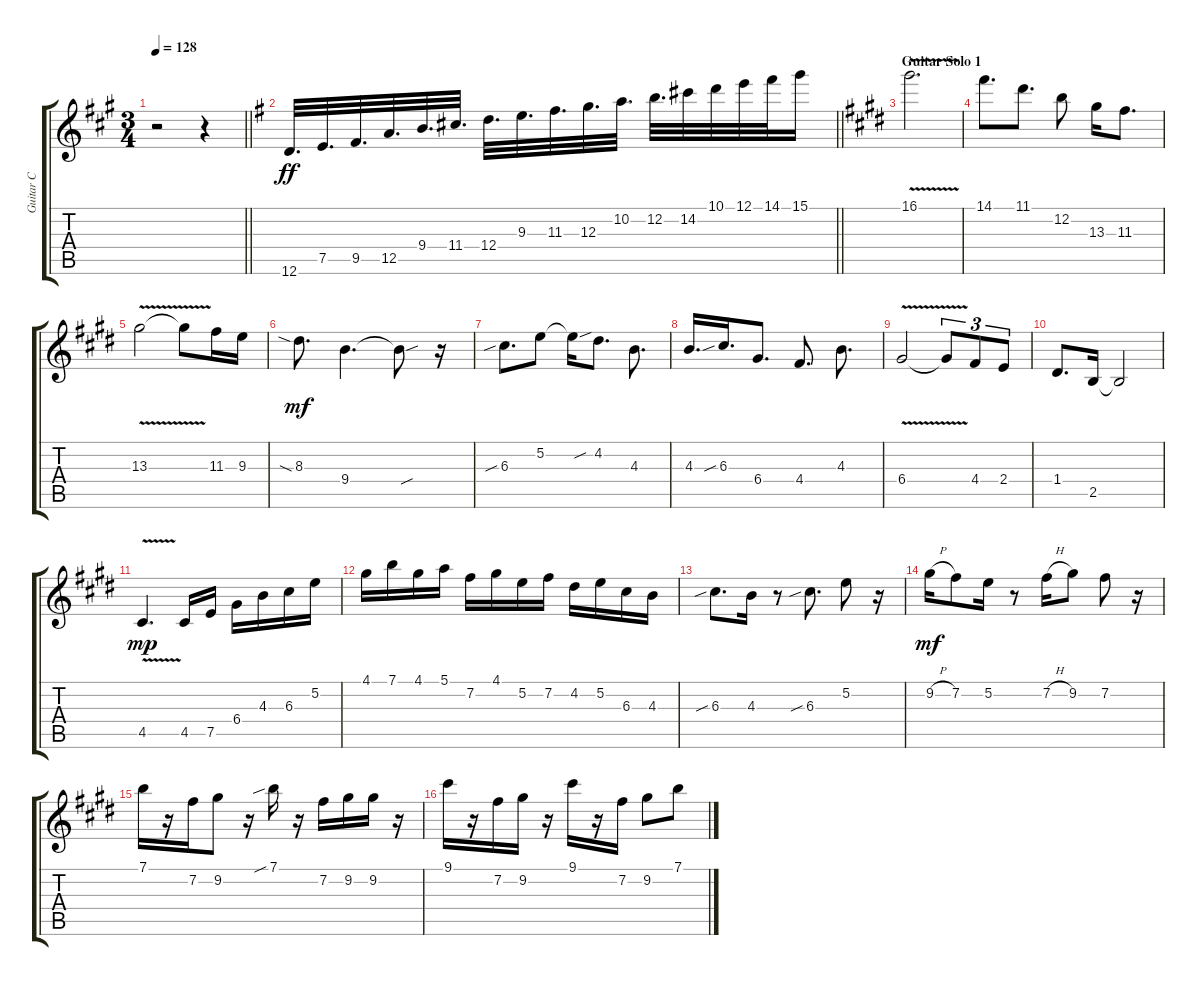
\track ("Guitar C" "Guitar C") {instrument overdrivenguitar}
\staff {score tabs}
\tuning (E4 B3 G3 D3 A2 D2) {hide}
\ts (3 4)
\tempo 128
\clef g2
\barLineRight lightlight
\ks a
r.2{dy ff} r.4 |
\barLineRight lightlight
\ks g
12.6.32{d} 7.5.32{d} 9.5.32{d} 12.5.32{d} 9.4.32{d} 11.4.32{d} 12.4.32{d} 9.3.32{d} 11.3.32{d} 12.3.32{d} 10.2.32{d} 12.2.32{d} 14.2.32 10.1.32 12.1.32 14.1.32 15.1.16 |
\section ("" "Guitar Solo 1")
\ks e
16.1{v}.2{d} |
14.1.8{d} 11.1.8{d} 12.2.8 13.3.16 11.3.8{d} |
13.3{v}.2 13.3{v t}.8 11.3.16 9.3.16 |
8.3{sia}.8{d dy mf} 9.4.4{d} 9.4{sou t}.8 r.16 |
6.3{sib}.8{d} 5.2.8 5.2{sou t}.16 4.2.8{d} 4.3.8{d} |
4.3.16{d} 6.3{sib}.16{d} 6.4.8{d} 4.4.8{d} 4.3.8{d} |
6.4{v}.2 6.4{t}.8{tu (3 2)} 4.4.8{tu (3 2)} 2.4.8{tu (3 2)} |
1.4.8{d} 2.5.16 2.5{t}.2 |
4.5{v}.4{d dy mp} 4.5.16 7.5.16 6.4.16 4.3.16 6.3.16 5.2.16 |
4.1.16 7.1.16 4.1.16 5.1.16 7.2.16 4.1.16 5.2.16 7.2.16 4.2.16 5.2.16 6.3.16 4.3.16 |
6.3{sib}.8{d} 4.3.16 r.8 6.3{sib}.8{d} 5.2.8 r.16 |
9.2{h}.16{dy mf} 7.2.8 5.2.16 r.8 7.2{h}.16 9.2.8 7.2.8 r.16 |
7.1.16 r.16 7.2.16 9.2.8 r.16 7.1{sib}.16 r.16 7.2.16 9.2.16 9.2.16 r.16 |
9.1.16 r.16 7.2.16 9.2.16 r.16 9.1.16 r.16 7.2.16 9.2.8 7.1.8
